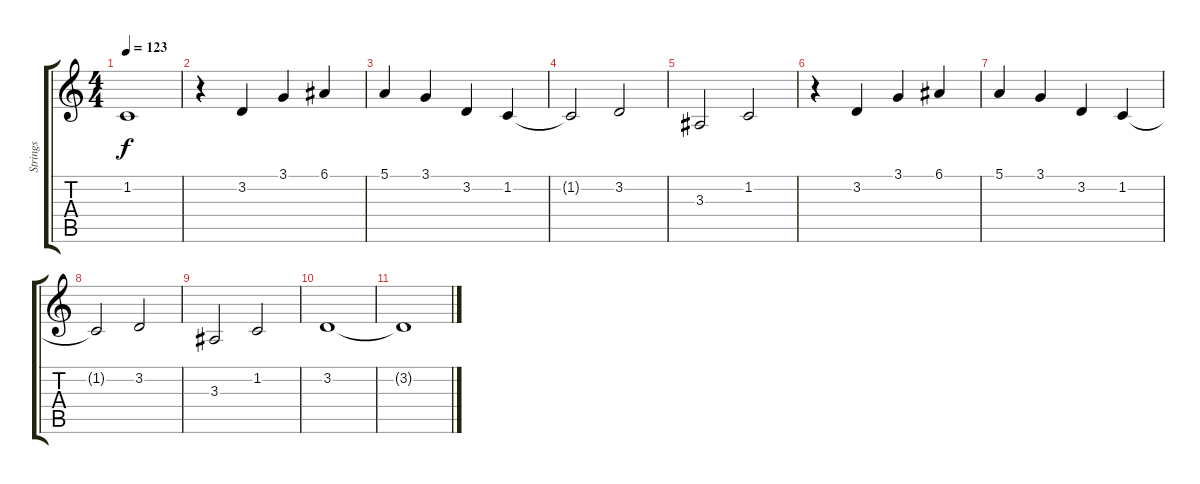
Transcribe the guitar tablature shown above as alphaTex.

\track ("Strings " "Strings ") {instrument stringensemble1}
\staff {score tabs}
\tuning (E4 B3 G3 D3 A2 E2) {hide}
\ts (4 4)
\tempo 123
\clef g2
\ks c
1.2.1{dy f} |
r.4 3.2.4 3.1.4 6.1.4 |
5.1.4 3.1.4 3.2.4 1.2.4 |
1.2{t}.2 3.2.2 |
3.3.2 1.2.2 |
r.4 3.2.4 3.1.4 6.1.4 |
5.1.4 3.1.4 3.2.4 1.2.4 |
1.2{t}.2 3.2.2 |
3.3.2 1.2.2 |
3.2.1 |
3.2{t}.1
